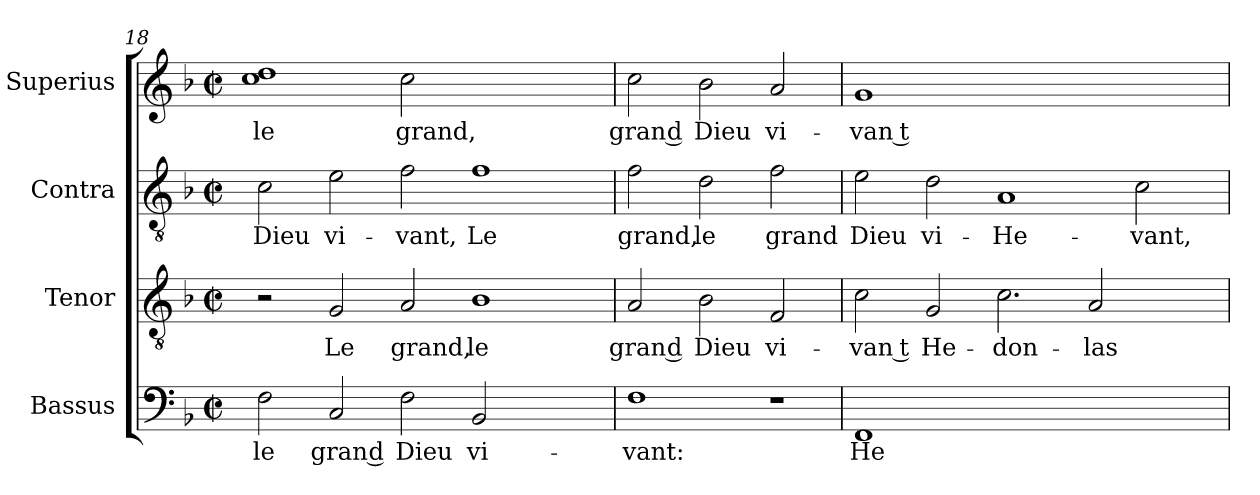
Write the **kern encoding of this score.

**kern	**text	**kern	**text	**kern	**text	**kern	**text
*part4	*part4	*part3	*part3	*part2	*part2	*part1	*part1
*staff4	*staff4	*staff3	*staff3	*staff2	*staff2	*staff1	*staff1
*I"Bassus	*	*I"Tenor	*	*I"Contra	*	*I"Superius	*
*clefF4	*	*clefGv2	*	*clefGv2	*	*clefG2	*
*k[b-]	*	*k[b-]	*	*k[b-]	*	*k[b-]	*
*F:	*	*F:	*	*F:	*	*F:	*
*M2/2	*	*M2/2	*	*M2/2	*	*M2/2	*
*met(c|)	*	*met(c|)	*	*met(c|)	*	*met(c|)	*
=18	=18	=18	=18	=18	=18	=18	=18
!	!LO:LY:b:cj	!	!	!	!LO:LY:b:cj	!	!LO:LY:b:cj
2F\	le	2r	.	2c\	Dieu	1cc 1dd	le
!	!LO:LY:b:rj	!	!LO:LY:b:cj	!	!LO:LY:b:cj	!	!
2C/	gran d	2G/	Le	2e\	vi-	.	.
!	!LO:LY:b:cj	!	!LO:LY:b:cj	!	!LO:LY:b:cj	!	!LO:LY:b:cj
2F\	Dieu	2A/	grand,	2f\	-vant,	2cc\	grand,
!	!LO:LY:b:cj	!	!LO:LY:b:cj	!	!LO:LY:b:cj	!	!
2BB-/	vi-	1B-	le	1f	Le	1ryy	.
2ryy	.	.	.	.	.	.	.
=19	=19	=19	=19	=19	=19	=19	=19
!	!LO:LY:b:cj	!	!LO:LY:b:rj	!	!LO:LY:b:cj	!	!LO:LY:b:rj
1F	-vant:	2A/	gran d	2f\	grand,	2cc\	gran d
!	!	!	!LO:LY:b:cj	!	!LO:LY:b:cj	!	!LO:LY:b:cj
.	.	2B-\	Dieu	2d\	le	2b-\	Dieu
!LO:N:vis=1	!	!	!LO:LY:b:cj	!	!LO:LY:b:cj	!	!LO:LY:b:cj
2r	.	2F/	vi-	2f\	grand	2a/	vi-
!!LO:LB:g=z
=20	=20	=20	=20	=20	=20	=20	=20
!	!LO:LY:b:cj	!	!LO:LY:b:rj	!	!LO:LY:b:cj	!	!LO:LY:b:rj
1FF	He-	2c\	-van t	2e\	Dieu	1g	-van t
!	!	!	!LO:LY:b:cj	!	!LO:LY:b:cj	!	!
.	.	2G/	He-	2d\	vi-	.	.
!	!	!	!LO:LY:b:cj	!	!LO:LY:b:cj	!	!
1.ryy	.	2.c\	don-	1A	He-	1.ryy	.
!	!	!	!LO:LY:b:cj	!	!	!	!
.	.	2A/	-las	.	.	.	.
!	!	!	!	!	!LO:LY:b:cj	!	!
.	.	.	.	2c\	-vant,	.	.
.	.	4ryy	.	.	.	.	.
=	=	=	=	=	=	=	=
*-	*-	*-	*-	*-	*-	*-	*-
